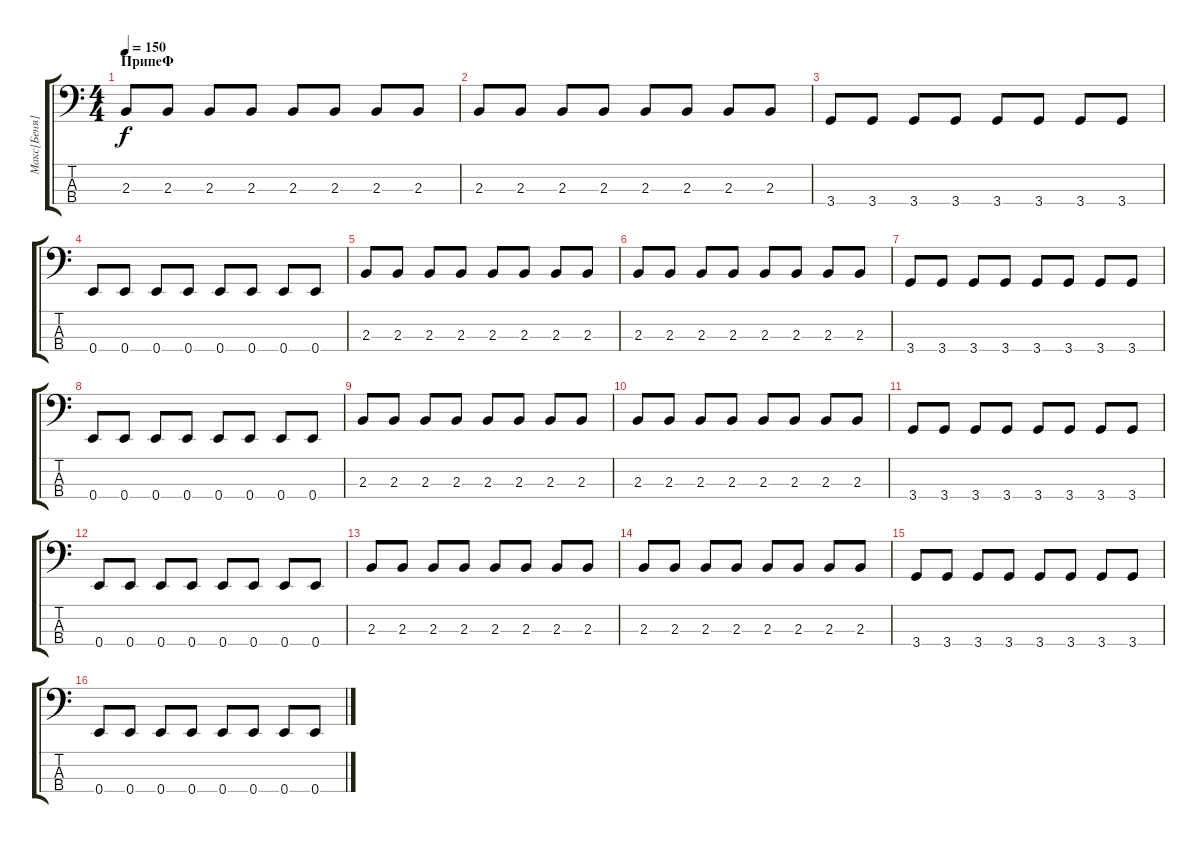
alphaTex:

\track ("Макс[Беня]" "Макс[Беня]") {instrument slapbass1}
\staff {score tabs}
\tuning (G2 D2 A1 E1) {hide}
\ts (4 4)
\section ("" "ПрипеФ")
\tempo 150
\clef f4
\ks c
2.3.8{dy f} 2.3.8 2.3.8 2.3.8 2.3.8 2.3.8 2.3.8 2.3.8 |
2.3.8 2.3.8 2.3.8 2.3.8 2.3.8 2.3.8 2.3.8 2.3.8 |
3.4.8 3.4.8 3.4.8 3.4.8 3.4.8 3.4.8 3.4.8 3.4.8 |
0.4.8 0.4.8 0.4.8 0.4.8 0.4.8 0.4.8 0.4.8 0.4.8 |
2.3.8 2.3.8 2.3.8 2.3.8 2.3.8 2.3.8 2.3.8 2.3.8 |
2.3.8 2.3.8 2.3.8 2.3.8 2.3.8 2.3.8 2.3.8 2.3.8 |
3.4.8 3.4.8 3.4.8 3.4.8 3.4.8 3.4.8 3.4.8 3.4.8 |
0.4.8 0.4.8 0.4.8 0.4.8 0.4.8 0.4.8 0.4.8 0.4.8 |
2.3.8 2.3.8 2.3.8 2.3.8 2.3.8 2.3.8 2.3.8 2.3.8 |
2.3.8 2.3.8 2.3.8 2.3.8 2.3.8 2.3.8 2.3.8 2.3.8 |
3.4.8 3.4.8 3.4.8 3.4.8 3.4.8 3.4.8 3.4.8 3.4.8 |
0.4.8 0.4.8 0.4.8 0.4.8 0.4.8 0.4.8 0.4.8 0.4.8 |
2.3.8 2.3.8 2.3.8 2.3.8 2.3.8 2.3.8 2.3.8 2.3.8 |
2.3.8 2.3.8 2.3.8 2.3.8 2.3.8 2.3.8 2.3.8 2.3.8 |
3.4.8 3.4.8 3.4.8 3.4.8 3.4.8 3.4.8 3.4.8 3.4.8 |
0.4.8 0.4.8 0.4.8 0.4.8 0.4.8 0.4.8 0.4.8 0.4.8
